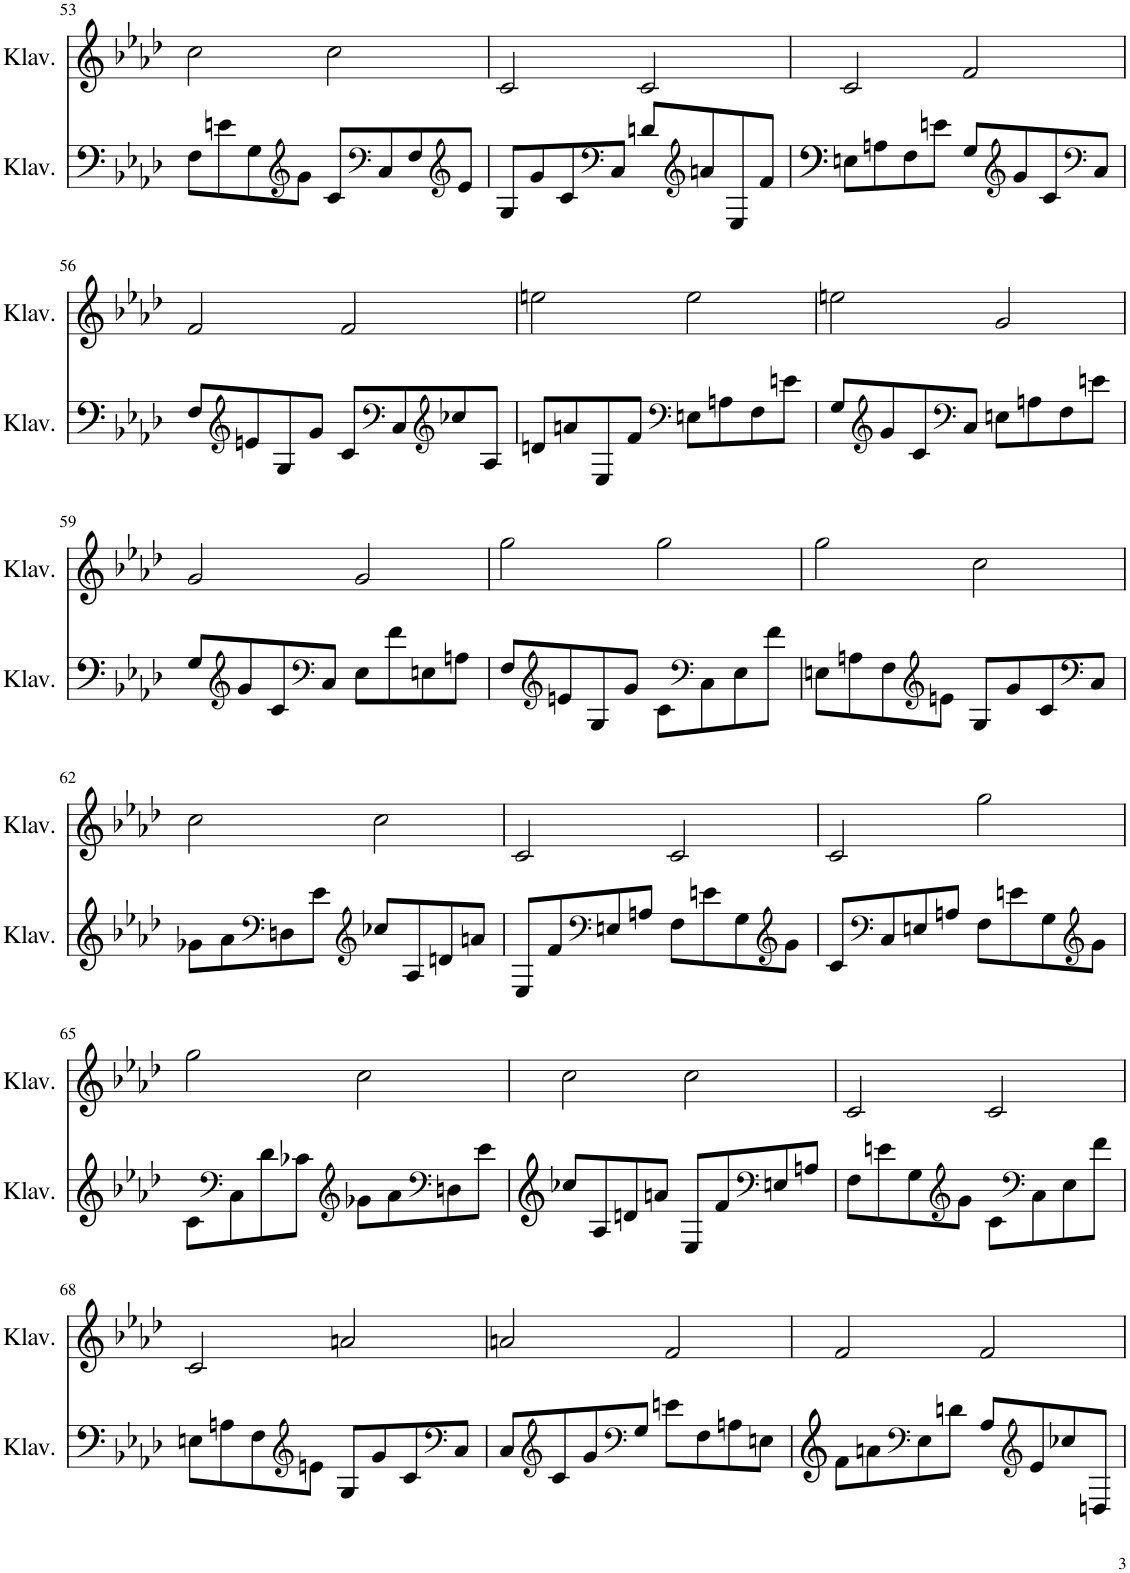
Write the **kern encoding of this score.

**kern	**kern
*part2	*part1
*staff2	*staff1
*I"Klavier	*I"Klavier
*I'Klav.	*I'Klav.
!!LO:PB:g=z
*clefF4	*clefG2
*k[b-e-a-d-]	*k[b-e-a-d-]
*M4/4	*M4/4
=53	=53
8F\L	2cc\
8en\	.
8G\	.
*clefG2	*
8g\J	.
8c/L	2cc\
*clefF4	*
8C/	.
8F/	.
*clefG2	*
8e/J	.
=54	=54
8G/L	2c/
8g/	.
8c/	.
*clefF4	*
8C/J	.
8dn/L	2c/
*clefG2	*
8an/	.
8E-/	.
8f/J	.
=55	=55
8En\L	2c/
8An\	.
8F\	.
8en\J	.
8G/L	2f/
*clefG2	*
8g/	.
8c/	.
*clefF4	*
8C/J	.
!!LO:LB:g=z
=56	=56
8F/L	2f/
*clefG2	*
8en/	.
8G/	.
8g/J	.
8c/L	2f/
*clefF4	*
8C/	.
*clefG2	*
8cc-X/	.
8A-/J	.
=57	=57
8dn/L	2een\
8an/	.
8E-/	.
8f/J	.
*clefF4	*
8En\L	2ee\
8An\	.
8F\	.
8en\J	.
=58	=58
8G/L	2een\
*clefG2	*
8g/	.
8c/	.
*clefF4	*
8C/J	.
8En\L	2g/
8An\	.
8F\	.
8en\J	.
!!LO:LB:g=z
=59	=59
8G/L	2g/
*clefG2	*
8g/	.
8c/	.
*clefF4	*
8C/J	.
8E-\L	2g/
8f\	.
8En\	.
8An\J	.
=60	=60
8F/L	2gg\
*clefG2	*
8en/	.
8G/	.
8g/J	.
8c\L	2gg\
*clefF4	*
8C\	.
8E-\	.
8f\J	.
=61	=61
8En\L	2gg\
8An\	.
8F\	.
*clefG2	*
8en\J	.
8G/L	2cc\
8g/	.
8c/	.
*clefF4	*
8C/J	.
!!LO:LB:g=z
=62	=62
8g-X\L	2cc\
8a-\	.
*clefF4	*
8Dn\	.
8e-\J	.
*clefG2	*
8cc-X/L	2cc\
8A-/	.
8dn/	.
8an/J	.
=63	=63
8E-/L	2c/
8f/	.
*clefF4	*
8En/	.
8An/J	.
8F\L	2c/
8en\	.
8G\	.
*clefG2	*
8g\J	.
=64	=64
8c/L	2c/
*clefF4	*
8C/	.
8En/	.
8An/J	.
8F\L	2gg\
8en\	.
8G\	.
*clefG2	*
8g\J	.
!!LO:LB:g=z
=65	=65
8c\L	2gg\
*clefF4	*
8C\	.
8d-\	.
8c-X\J	.
*clefG2	*
8g-X\L	2cc\
8a-\	.
*clefF4	*
8Dn\	.
8e-\J	.
=66	=66
8cc-X/L	2cc\
8A-/	.
8dn/	.
8an/J	.
8E-/L	2cc\
8f/	.
*clefF4	*
8En/	.
8An/J	.
=67	=67
8F\L	2c/
8en\	.
8G\	.
*clefG2	*
8g\J	.
8c\L	2c/
*clefF4	*
8C\	.
8E-\	.
8f\J	.
!!LO:LB:g=z
=68	=68
8En\L	2c/
8An\	.
8F\	.
*clefG2	*
8en\J	.
8G/L	2an/
8g/	.
8c/	.
*clefF4	*
8C/J	.
=69	=69
8C/L	2an/
*clefG2	*
8c/	.
8g/	.
*clefF4	*
8G/J	.
8en\L	2f/
8F\	.
8An\	.
8En\J	.
=70	=70
8f\L	2f/
8an\	.
*clefF4	*
8E-\	.
8dn\J	.
8A-/L	2f/
*clefG2	*
8e-/	.
8cc-X/	.
8Dn/J	.
=	=
*-	*-
